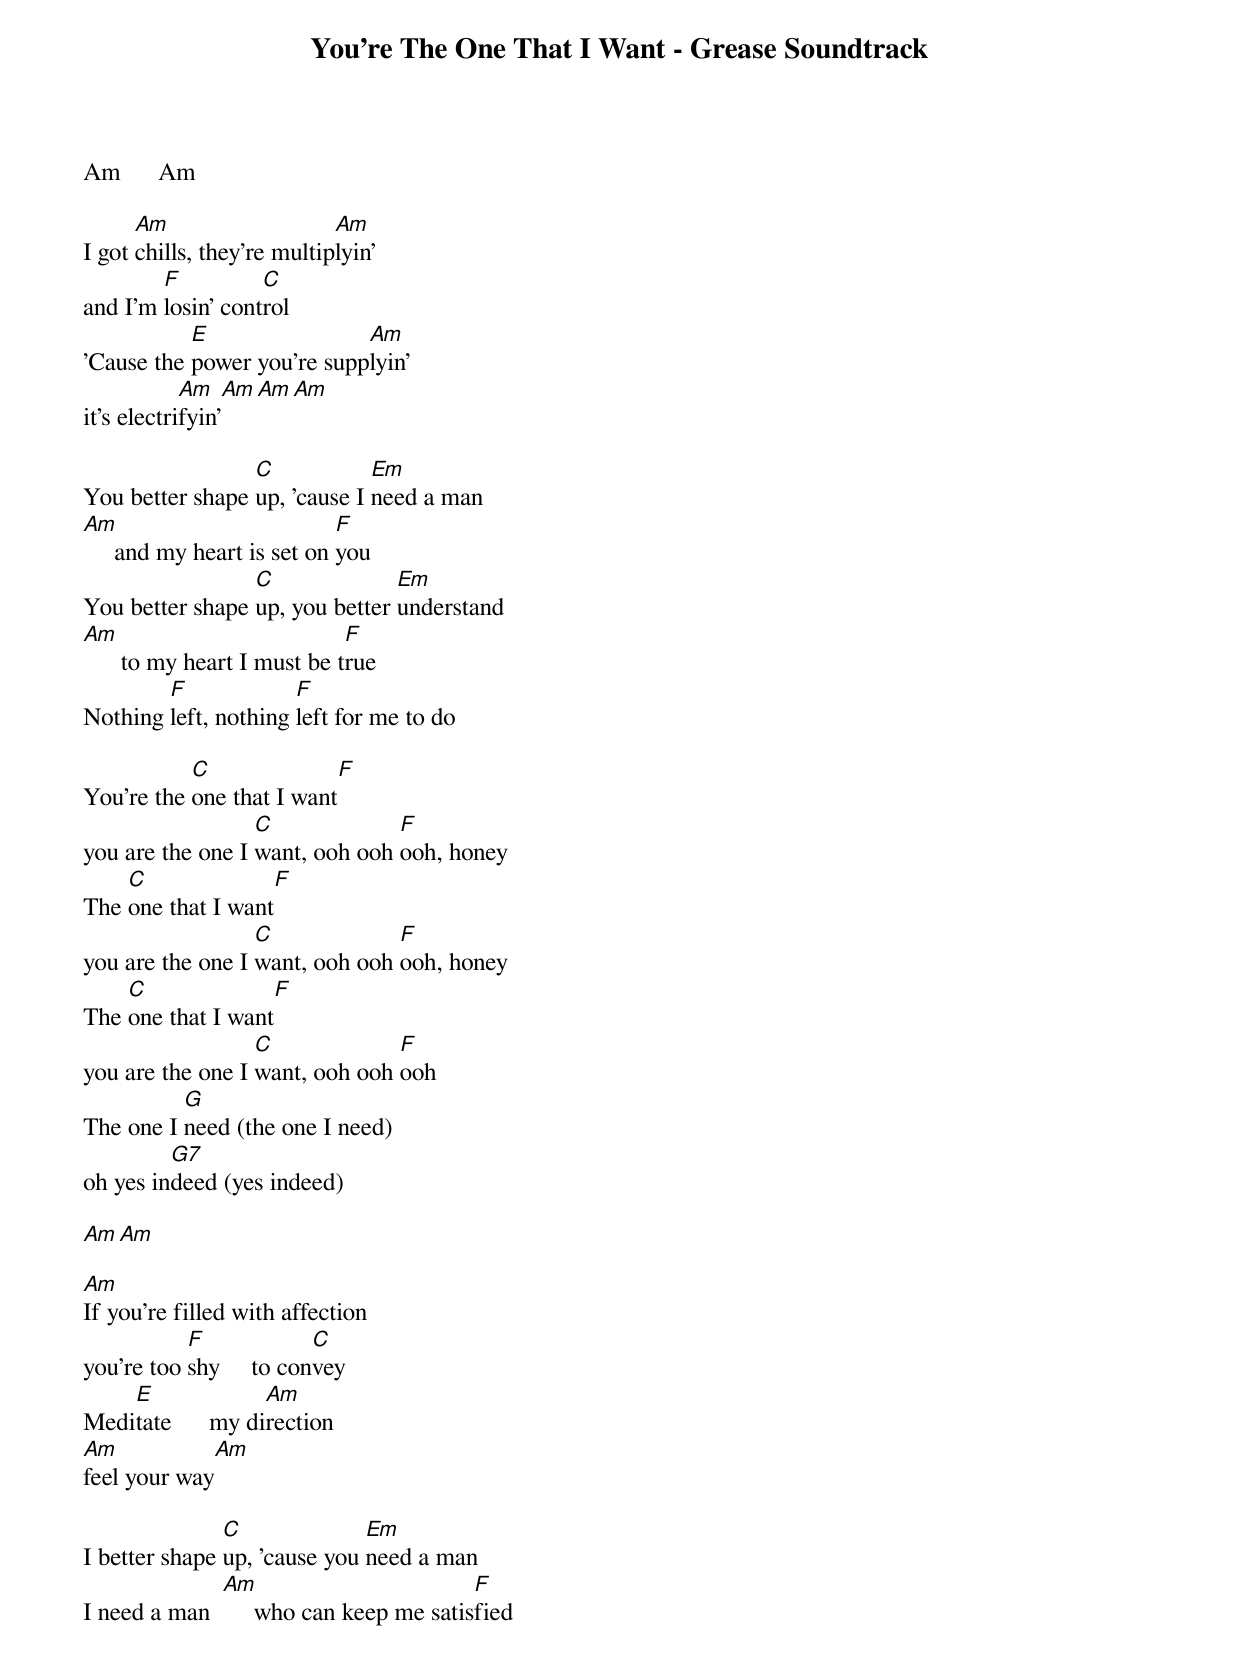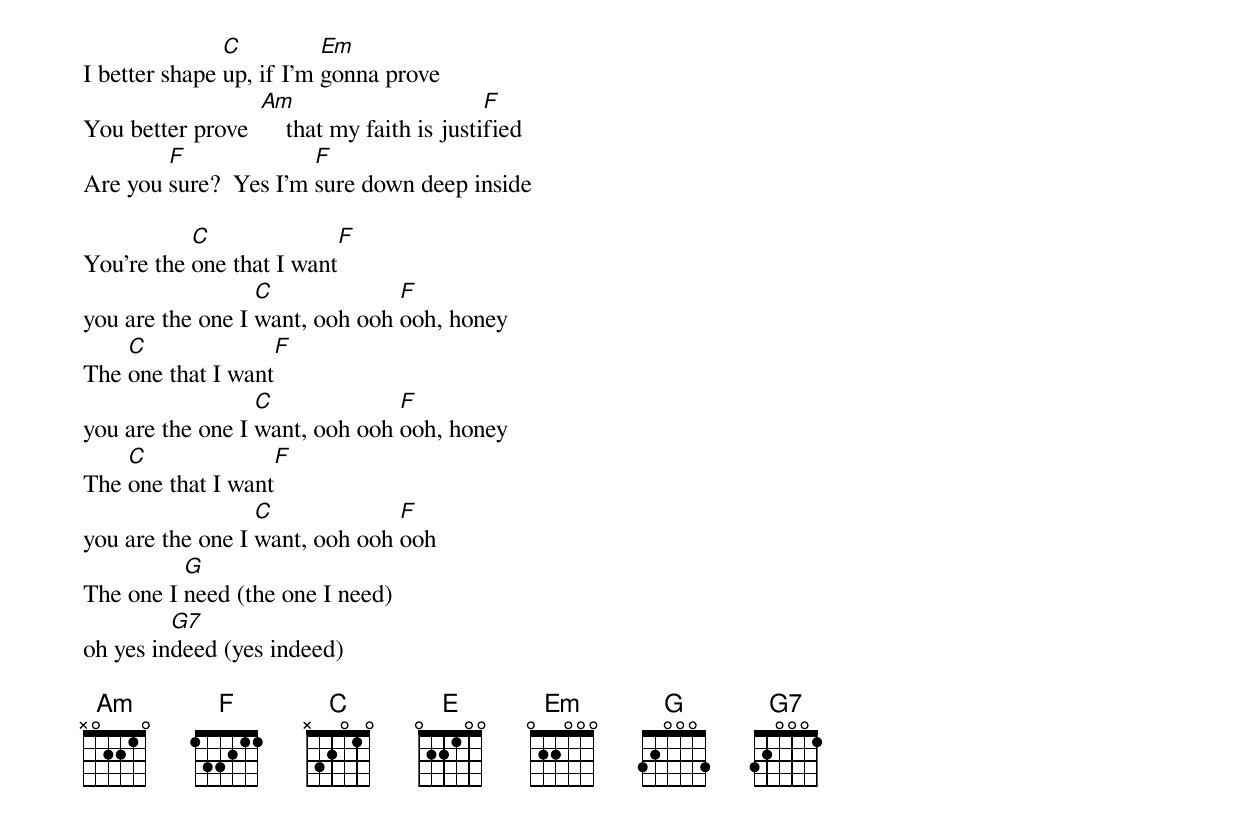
You're The One That I Want - Grease Soundtrack

Am      Am

      Am                    Am
I got chills, they're multiplyin'
        F          C
and I'm losin' control
           E                Am
'Cause the power you're supplyin'
            Am     Am    Am    Am
it's electrifyin'

                 C            Em
You better shape up, 'cause I need a man
Am                          F
     and my heart is set on you
                 C              Em
You better shape up, you better understand
Am                           F
      to my heart I must be true
        F             F
Nothing left, nothing left for me to do

           C                F
You're the one that I want
                  C             F
you are the one I want, ooh ooh ooh, honey
    C                  F
The one that I want
                  C             F
you are the one I want, ooh ooh ooh, honey
    C                  F
The one that I want
                  C             F
you are the one I want, ooh ooh ooh
          G
The one I need (the one I need)
         G7
oh yes indeed (yes indeed)

Am    Am

Am
If you're filled with affection
           F             C
you're too shy     to convey
    E              Am
Meditate      my direction
Am                Am
feel your way

               C              Em
I better shape up, 'cause you need a man
              Am                        F
I need a man       who can keep me satisfied
               C          Em
I better shape up, if I'm gonna prove
                  Am                        F
You better prove      that my faith is justified
        F              F
Are you sure?  Yes I'm sure down deep inside

           C                F
You're the one that I want
                  C             F
you are the one I want, ooh ooh ooh, honey
    C                  F
The one that I want
                  C             F
you are the one I want, ooh ooh ooh, honey
    C                  F
The one that I want
                  C             F
you are the one I want, ooh ooh ooh
          G
The one I need (the one I need)
         G7
oh yes indeed (yes indeed)

{X3 + fade}
